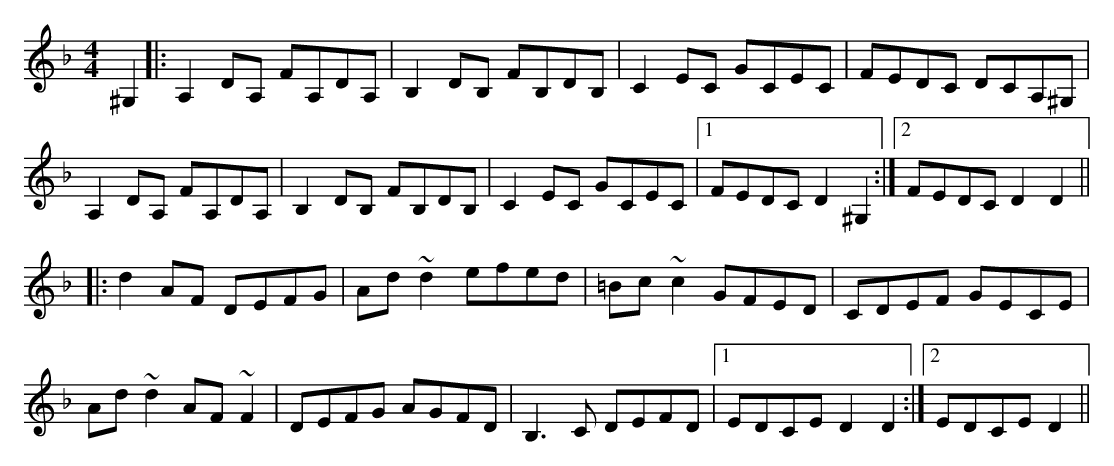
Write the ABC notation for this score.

X:1
M:4/4
K:Dmin
^G,2|:A,2DA, FA,DA,|B,2DB, FB,DB,|C2EC GCEC|FEDC DCA,^G,|
A,2DA, FA,DA,|B,2DB, FB,DB,|C2EC GCEC|1 FEDC D2 ^G,2:|2 FEDC D2 D2||
|:d2 AF DEFG|Ad ~d2 efed|=Bc ~c2 GFED|CDEF GECE|
Ad ~d2 AF ~F2|DEFG AGFD|B,3C DEFD|1 EDCE D2 D2:|2 EDCE D2||
